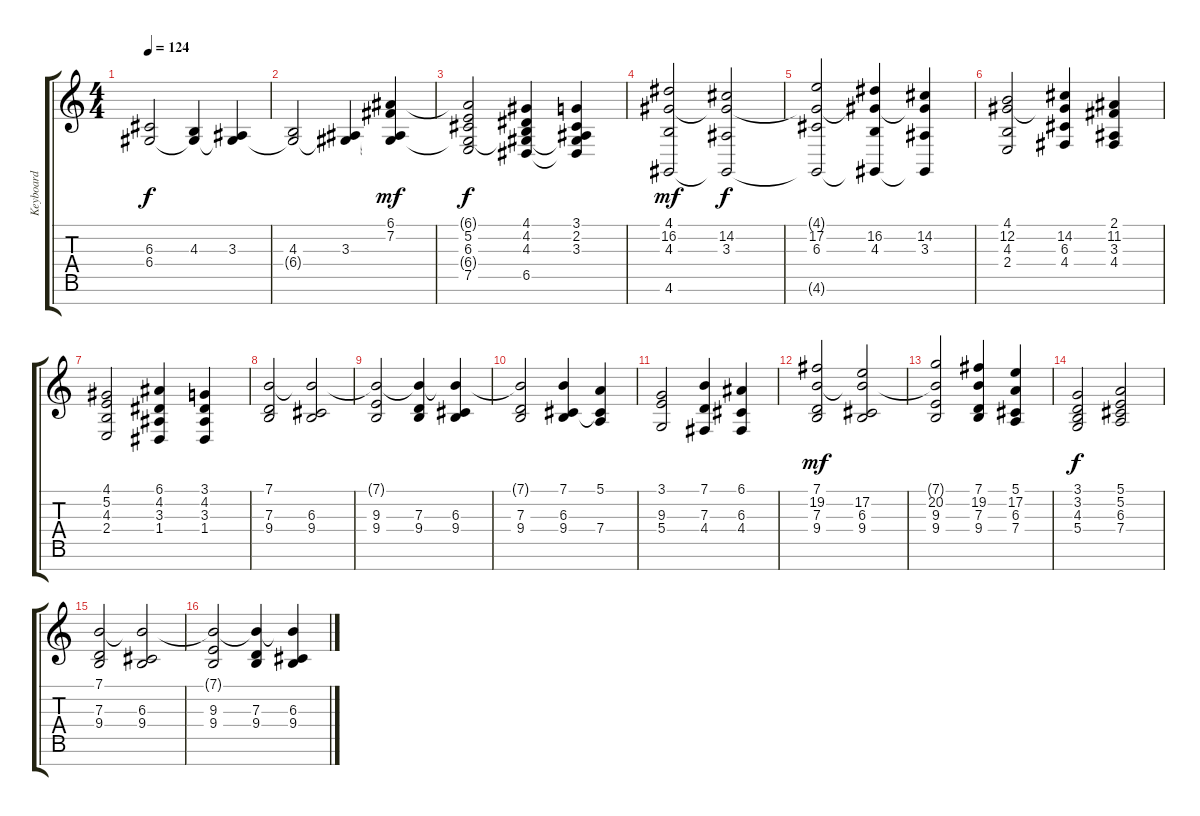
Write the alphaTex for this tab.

\track ("Keyboard" "Keyboard") {instrument choiraahs}
\staff {score tabs}
\tuning (E4 B3 G3 D3 A2 E2 B1) {hide}
\ts (4 4)
\tempo 124
\clef g2
\ks c
(6.3 6.4{t}).2{dy f} (4.3 6.4{t}).4 (3.3 6.4{t}).4 |
(4.3 6.4{t}).2 (3.3 6.4{t}).4 (6.1 7.2 3.3{t} 6.4{t}).4{dy mf} |
(6.1{t} 5.2 6.3 6.4{t} 7.5).2{dy f} (4.1 4.2 4.3 6.4{t} 6.5).4 (3.1 2.2 3.3 6.4{t} 6.5{t}).4 |
(4.1 16.2 4.3 4.6).2{dy mf} (4.1{t} 14.2 3.3 4.6{t}).2{dy f} |
(4.1{t} 17.2 6.3 4.6{t}).2 (4.1{t} 16.2 4.3 4.6{t}).4 (4.1{t} 14.2 3.3 4.6{t}).4 |
(4.1 12.2 4.3 2.4).2 (4.1{t} 14.2 6.3 4.4).4 (2.1 11.2 3.3 4.4).4 |
(4.1 5.2 4.3 2.4).2 (6.1 4.2 3.3 1.4).4 (3.1 4.2 3.3 1.4).4 |
(7.1 7.3 9.4).2{volume 9} (7.1{t} 6.3 9.4).2 |
(7.1{t} 9.3 9.4).2 (7.1{t} 7.3 9.4).4 (7.1{t} 6.3 9.4).4 |
(7.1{t} 7.3 9.4).2 (7.1 6.3 9.4).4 (5.1 6.3{t} 7.4).4 |
(3.1 9.3 5.4).2 (7.1 7.3 4.4).4 (6.1 6.3 4.4).4 |
(7.1 19.2 7.3 9.4).2{dy mf} (7.1{t} 17.2 6.3 9.4).2 |
(7.1{t} 20.2 9.3 9.4).2 (7.1 19.2 7.3 9.4).4 (5.1 17.2 6.3 7.4).4 |
(3.1 3.2 4.3 5.4).2{dy f} (5.1 5.2 6.3 7.4).2 |
(7.1 7.3 9.4).2{volume 13} (7.1{t} 6.3 9.4).2 |
(7.1{t} 9.3 9.4).2 (7.1{t} 7.3 9.4).4 (7.1{t} 6.3 9.4).4
